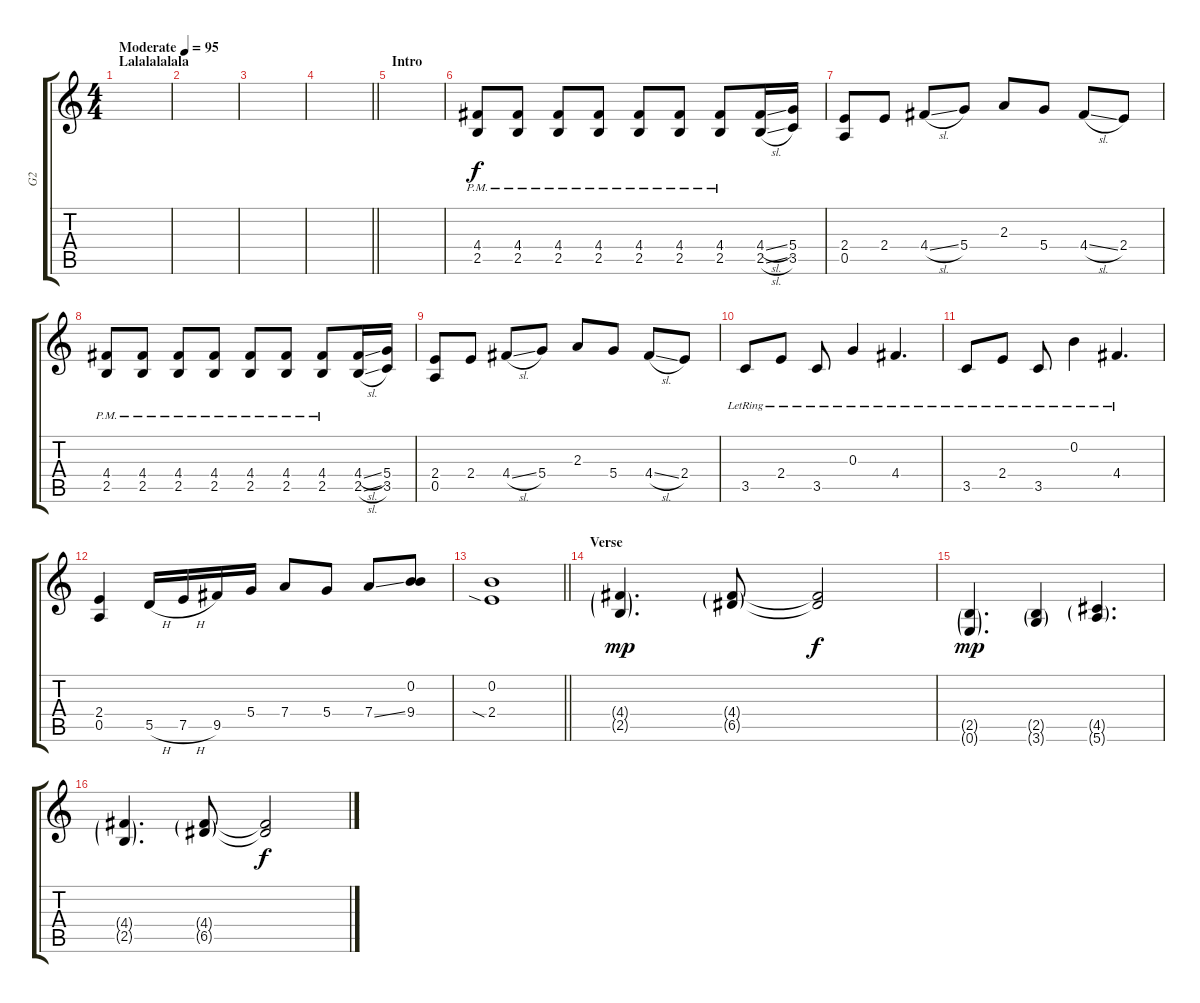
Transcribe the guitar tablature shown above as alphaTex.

\track ("G2" "G2") {instrument overdrivenguitar}
\staff {score tabs}
\tuning (E4 B3 G3 D3 A2 E2) {hide}
\ts (4 4)
\section ("" "Lalalalalala")
\tempo (95 "Moderate")
\clef g2
\ks c
|
|
|
\barLineRight lightlight
|
\section ("" "Intro")
|
(4.4{pm} 2.5{pm}).8 (4.4{pm} 2.5{pm}).8 (4.4{pm} 2.5{pm}).8 (4.4{pm} 2.5{pm}).8 (4.4{pm} 2.5{pm}).8 (4.4{pm} 2.5{pm}).8 (4.4{pm} 2.5{pm}).8 (4.4{sl} 2.5{sl}).16 (5.4 3.5).16 |
(2.4 0.5).8 2.4.8 4.4{sl}.8 5.4.8 2.3.8 5.4.8 4.4{sl}.8 2.4.8 |
(4.4{pm} 2.5{pm}).8 (4.4{pm} 2.5{pm}).8 (4.4{pm} 2.5{pm}).8 (4.4{pm} 2.5{pm}).8 (4.4{pm} 2.5{pm}).8 (4.4{pm} 2.5{pm}).8 (4.4{pm} 2.5{pm}).8 (4.4{sl} 2.5{sl}).16 (5.4 3.5).16 |
(2.4 0.5).8 2.4.8 4.4{sl}.8 5.4.8 2.3.8 5.4.8 4.4{sl}.8 2.4.8 |
3.5{lr}.8 2.4{lr}.8 3.5{lr}.8 0.3{lr}.4 4.4{lr}.4{d} |
3.5{lr}.8 2.4{lr}.8 3.5{lr}.8 0.2{lr}.4 4.4{lr}.4{d} |
(2.4 0.5).4 5.5{h}.16 7.5{h}.16 9.5.16 5.4.16 7.4.8 5.4.8 7.4{ss}.8 (0.2 9.4).8 |
\barLineRight lightlight
(0.2 2.4{sia}).1 |
\section ("" "Verse")
(4.4{g} 2.5{g}).4{d dy mp} (4.4{g} 6.5{g}).8 (4.4{t} 6.5{t}).2{dy f} |
(2.5{g} 0.6{g}).4{d dy mp} (2.5{g} 3.6{g}).4 (4.5{g} 5.6{g}).4{d} |
(4.4{g} 2.5{g}).4{d} (4.4{g} 6.5{g}).8 (4.4{t} 6.5{t}).2{dy f}
